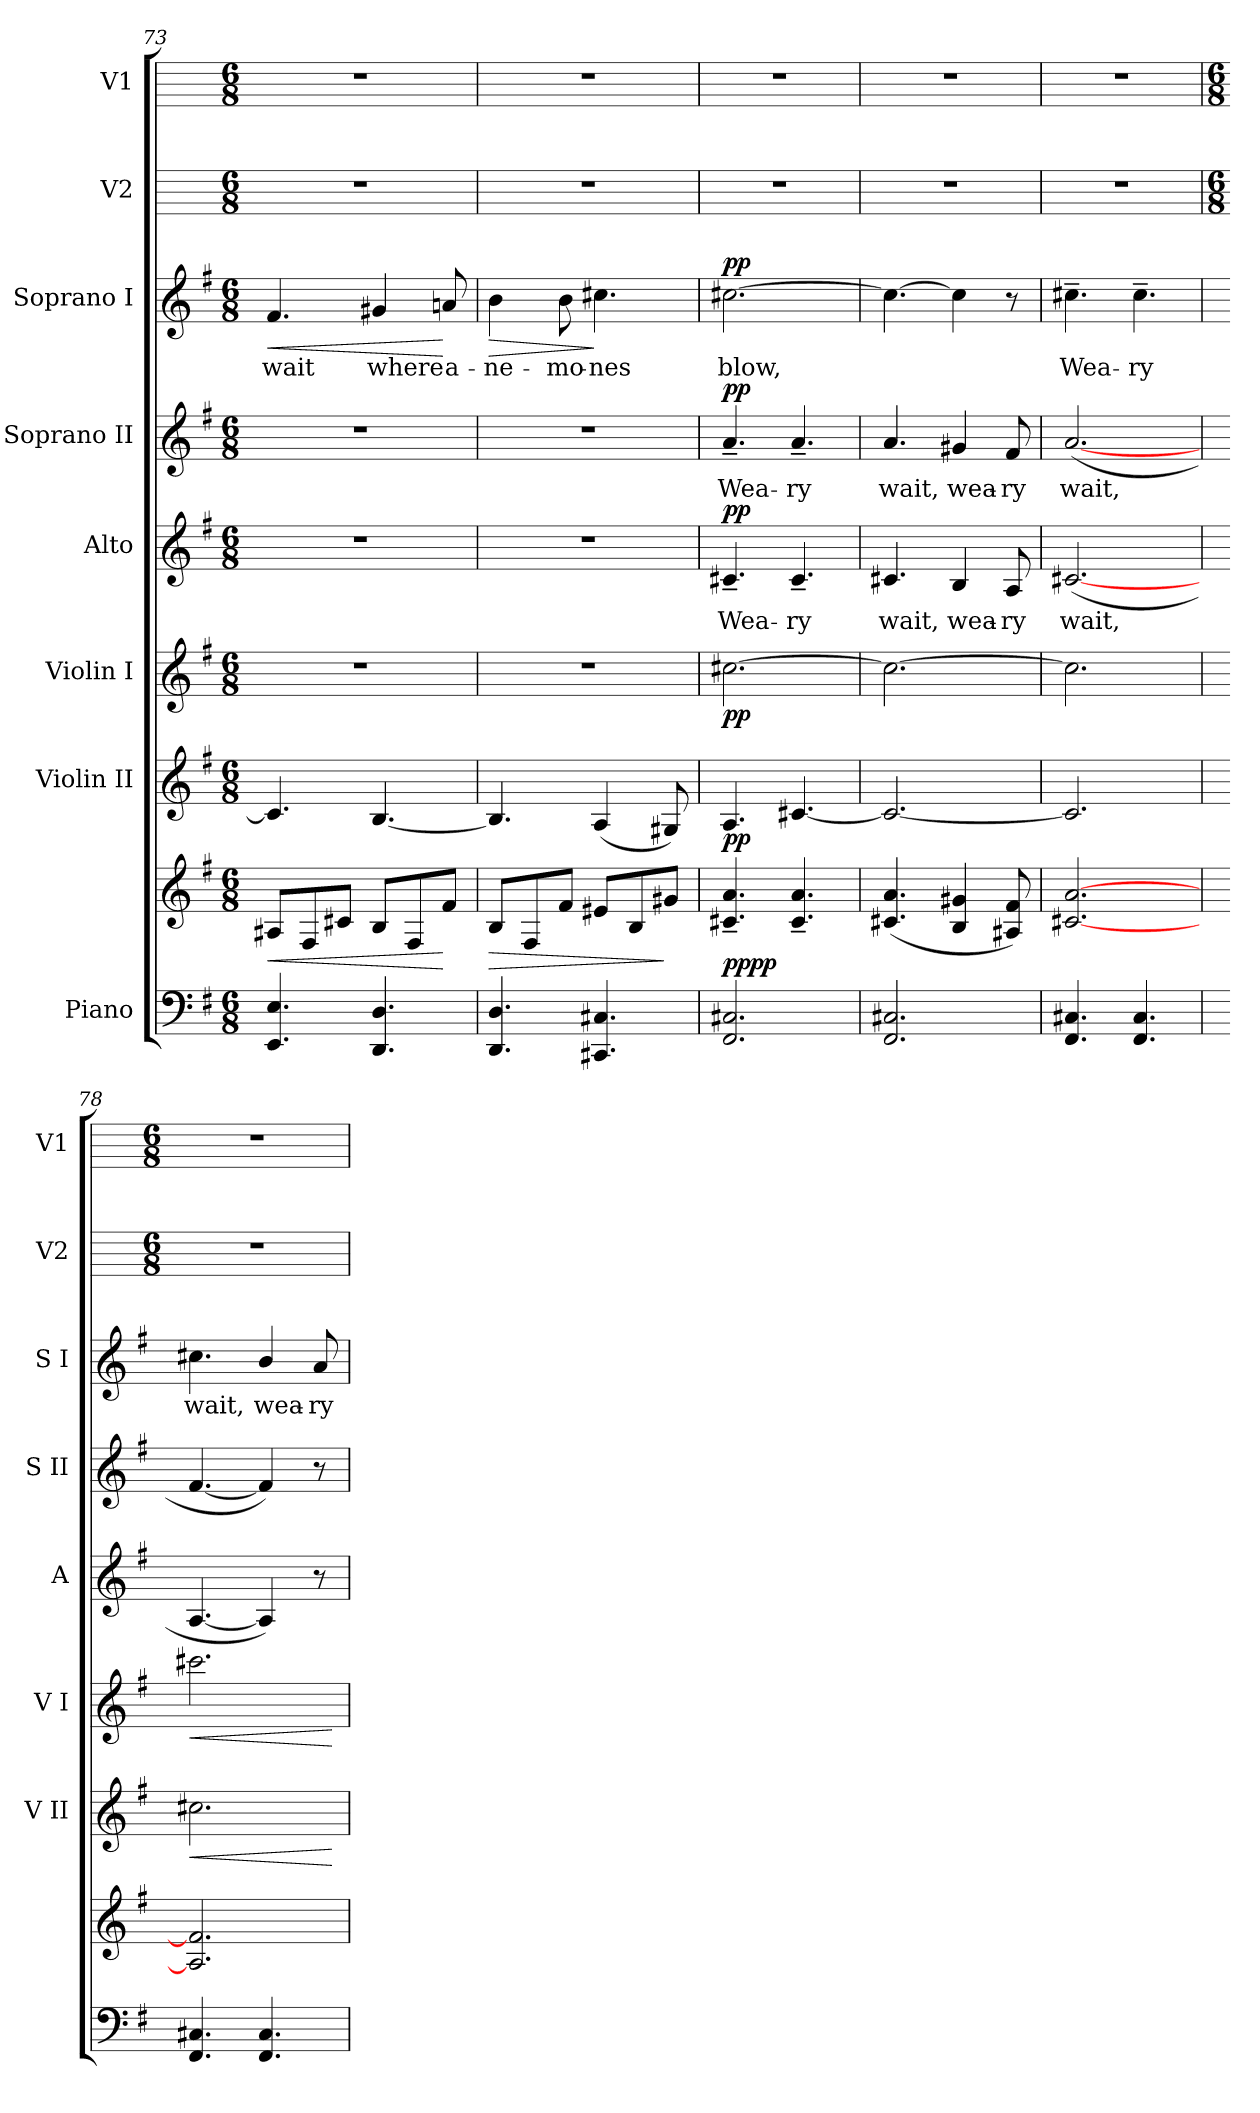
**kern	**kern	**dynam	**kern	**dynam	**kern	**dynam	**kern	**text	**dynam	**kern	**text	**dynam	**kern	**text	**dynam	**kern	**kern
*part8	*part8	*part8	*part7	*part7	*part6	*part6	*part5	*part5	*part5	*part4	*part4	*part4	*part3	*part3	*part3	*part2	*part1
*staff9	*staff8	*staff8/9	*staff7	*staff7	*staff6	*staff6	*staff5	*staff5	*staff5	*staff4	*staff4	*staff4	*staff3	*staff3	*staff3	*staff2	*staff1
*I"Piano	*	*	*I"Violin II	*	*I"Violin I	*	*I"Alto	*	*	*I"Soprano II	*	*	*I"Soprano I	*	*	*I"V2	*I"V1
*	*	*	*I'V II	*	*I'V I	*	*I'A	*	*	*I'S II	*	*	*I'S I	*	*	*I'V2	*I'V1
*clefF4	*clefG2	*	*clefG2	*	*clefG2	*	*clefG2	*	*	*clefG2	*	*	*clefG2	*	*	*	*
*k[f#]	*k[f#]	*	*k[f#]	*	*k[f#]	*	*k[f#]	*	*	*k[f#]	*	*	*k[f#]	*	*	*	*
*G:	*G:	*	*G:	*	*G:	*	*G:	*	*	*G:	*	*	*G:	*	*	*	*
*M6/8	*M6/8	*	*M6/8	*	*M6/8	*	*M6/8	*	*	*M6/8	*	*	*M6/8	*	*	*M6/8	*M6/8
=73	=73	=73	=73	=73	=73	=73	=73	=73	=73	=73	=73	=73	=73	=73	=73	=73	=73
!	!	!LO:HP:b	!	!	!LO:N:vis=1	!	!LO:N:vis=1	!	!	!LO:N:vis=1	!	!	!	!LO:LY:b	!LO:HP:b	!	!
4.EE 4.E	8A#XL	<	4.c#]	.	2.r	.	2.r	.	.	2.r	.	.	4.f#	wait	<	2.r	2.r
.	8F#	.	.	.	.	.	.	.	.	.	.	.	.	.	.	.	.
.	8c#XJ	.	.	.	.	.	.	.	.	.	.	.	.	.	.	.	.
!	!	!	!	!	!	!	!	!	!	!	!	!	!	!LO:LY:b	!	!	!
4.DD 4.D	8BL	.	[4.B	.	.	.	.	.	.	.	.	.	4g#X	where	.	.	.
.	8F#	.	.	.	.	.	.	.	.	.	.	.	.	.	.	.	.
!	!	!	!	!	!	!	!	!	!	!	!	!	!	!LO:LY:b	!	!	!
.	8f#J	[	.	.	.	.	.	.	.	.	.	.	8an	a-	[	.	.
=74	=74	=74	=74	=74	=74	=74	=74	=74	=74	=74	=74	=74	=74	=74	=74	=74	=74
!	!	!LO:HP:b	!	!	!LO:N:vis=1	!	!LO:N:vis=1	!	!	!LO:N:vis=1	!	!	!	!LO:LY:b	!LO:HP:b	!	!
4.DD 4.D	8BL	>	4.B]	.	2.r	.	2.r	.	.	2.r	.	.	4b	-ne-	>	2.r	2.r
.	8F#	.	.	.	.	.	.	.	.	.	.	.	.	.	.	.	.
!	!	!	!	!	!	!	!	!	!	!	!	!	!	!LO:LY:b	!	!	!
.	8f#J	.	.	.	.	.	.	.	.	.	.	.	8b	-mo-	.	.	.
!	!	!	!	!	!	!	!	!	!	!	!	!	!	!LO:LY:b	!	!	!
4.CC#X 4.C#X	8e#XL	.	(<4A	.	.	.	.	.	.	.	.	.	4.cc#X	-nes	]	.	.
.	8B	.	.	.	.	.	.	.	.	.	.	.	.	.	.	.	.
.	8g#XJ	]	8G#X)	.	.	.	.	.	.	.	.	.	.	.	.	.	.
=75	=75	=75	=75	=75	=75	=75	=75	=75	=75	=75	=75	=75	=75	=75	=75	=75	=75
!	!	!LO:DY:a=2	!	!	!	!	!	!LO:LY:b	!	!	!LO:LY:b	!	!	!LO:LY:b	!	!	!
!	!	!LO:DY:n=1:b	!	!LO:DY:b	!	!LO:DY:b	!	!	!LO:DY:b	!	!	!LO:DY:b	!	!	!LO:DY:b	!	!
2.FF# 2.C#X	4.c#X~ 4.a~	pp pp	4.A	pp	[2.cc#X	pp	4.c#X~	Wea-	pp	4.a~	Wea-	pp	[2.cc#X	blow,	pp	2.r	2.r
!	!	!	!	!	!	!	!	!LO:LY:b	!	!	!LO:LY:b	!	!	!	!	!	!
.	4.c#~ 4.a~	.	[4.c#X	.	.	.	4.c#~	-ry	.	4.a~	-ry	.	.	.	.	.	.
=76	=76	=76	=76	=76	=76	=76	=76	=76	=76	=76	=76	=76	=76	=76	=76	=76	=76
!	!	!	!	!	!	!	!	!LO:LY:b	!	!	!LO:LY:b	!	!	!	!	!	!
2.FF# 2.C#X	(<4.c#X 4.a	.	2.c#_	.	2.cc#_	.	4.c#X	wait,	.	4.a	wait,	.	4.cc#_	.	.	2.r	2.r
!	!	!	!	!	!	!	!	!LO:LY:b	!	!	!LO:LY:b	!	!	!	!	!	!
.	4B 4g#X	.	.	.	.	.	4B	wea-	.	4g#X	wea-	.	4cc#]	.	.	.	.
!	!	!	!	!	!	!	!	!LO:LY:b	!	!	!LO:LY:b	!	!	!	!	!	!
.	8A#X 8f#)	.	.	.	.	.	8A	-ry	.	8f#	-ry	.	8r	.	.	.	.
=77	=77	=77	=77	=77	=77	=77	=77	=77	=77	=77	=77	=77	=77	=77	=77	=77	=77
!	!	!	!	!	!	!	!	!LO:LY:b	!	!	!LO:LY:b	!	!	!LO:LY:b	!	!	!
4.FF# 4.C#X	[2.c#X [2.a	.	2.c#]	.	2.cc#]	.	(<[2.c#X	wait,	.	(<[2.a	wait,	.	4.cc#X~	Wea-	.	2.r	2.r
!	!	!	!	!	!	!	!	!	!	!	!	!	!	!LO:LY:b	!	!	!
4.FF# 4.C#	.	.	.	.	.	.	.	.	.	.	.	.	4.cc#~	-ry	.	.	.
!!LO:LB:g=z
=78	=78	=78	=78	=78	=78	=78	=78	=78	=78	=78	=78	=78	=78	=78	=78	=78	=78
*	*	*	*	*	*	*	*	*	*	*	*	*	*	*	*	*M6/8	*M6/8
!	!	!	!	!LO:HP:b	!	!LO:HP:b	!	!	!	!	!	!	!	!LO:LY:b	!	!	!
4.FF# 4.C#X	2.A] 2.f#]	.	2.cc#X	<	2.ccc#X	<	[4.A	.	.	[4.f#	.	.	4.cc#X	wait,	.	2.r	2.r
!	!	!	!	!	!	!	!	!	!	!	!	!	!	!LO:LY:b	!	!	!
4.FF# 4.C#	.	.	.	.	.	.	4A])	.	.	4f#])	.	.	4b/	wea-	.	.	.
!	!	!	!	!	!	!	!	!	!	!	!	!	!	!LO:LY:b	!	!	!
.	.	.	.	.	.	.	8r	.	.	8r	.	.	8a	-ry	.	.	.
.	.	.	.	[	.	[	.	.	.	.	.	.	.	.	.	.	.
=	=	=	=	=	=	=	=	=	=	=	=	=	=	=	=	=	=
*-	*-	*-	*-	*-	*-	*-	*-	*-	*-	*-	*-	*-	*-	*-	*-	*-	*-
